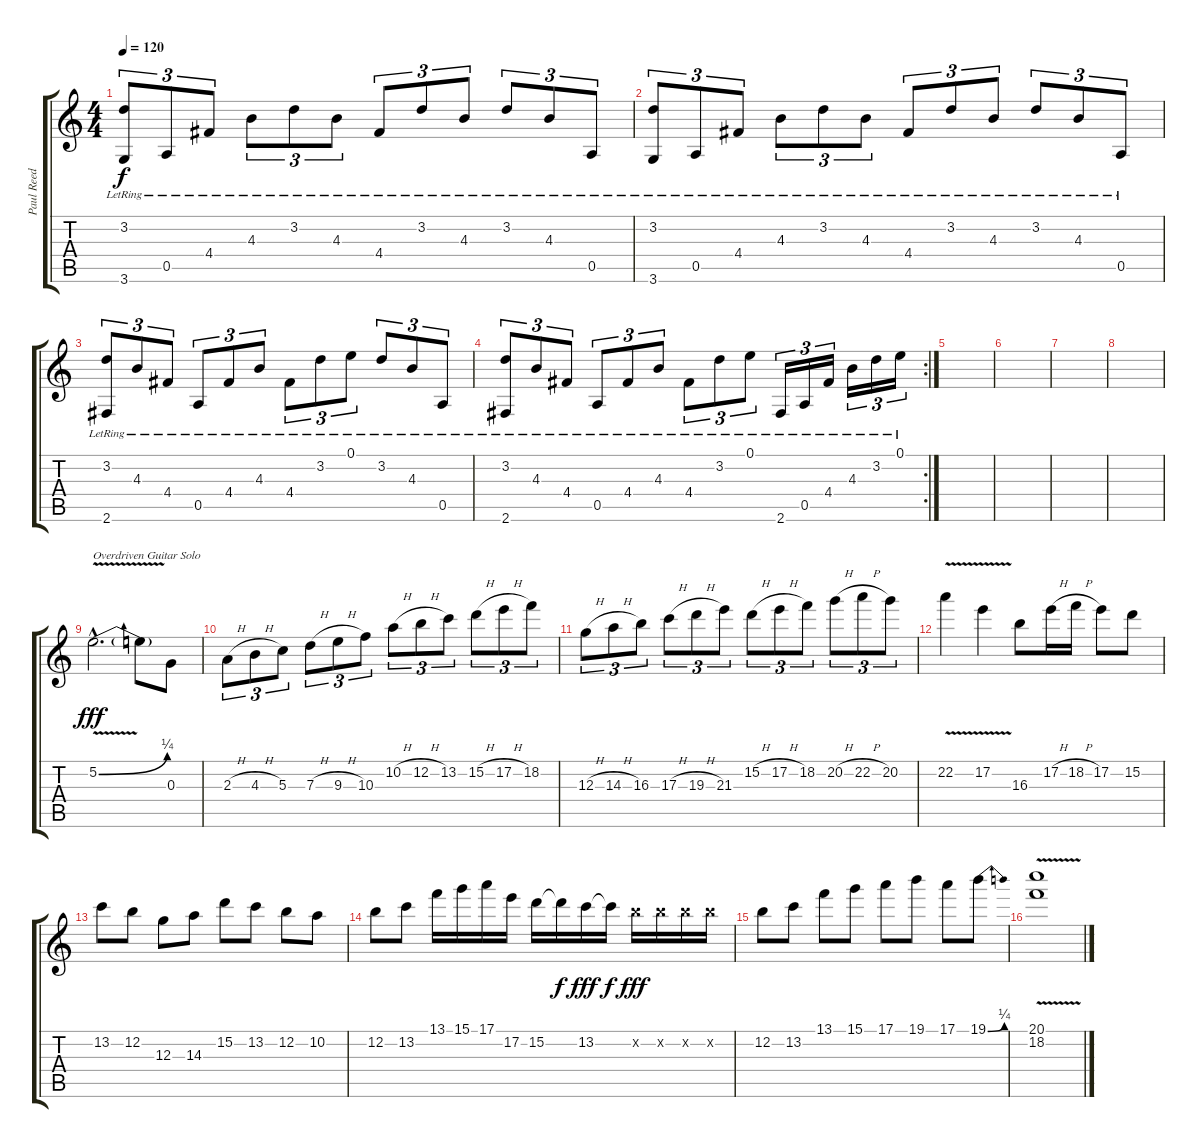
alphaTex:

\track ("Paul Reed Smith Custom 22" "Paul Reed ") {instrument electricguitarmuted}
\staff {score tabs}
\tuning (E4 B3 G3 D3 A2 E2) {hide}
\ts (4 4)
\tempo 120
\clef g2
\ks c
(3.2{lr} 3.6{lr}).8{tu (3 2) dy f} 0.5{lr}.8{tu (3 2)} 4.4{lr}.8{tu (3 2)} 4.3{lr}.8{tu (3 2)} 3.2{lr}.8{tu (3 2)} 4.3{lr}.8{tu (3 2)} 4.4{lr}.8{tu (3 2)} 3.2{lr}.8{tu (3 2)} 4.3{lr}.8{tu (3 2)} 3.2{lr}.8{tu (3 2)} 4.3{lr}.8{tu (3 2)} 0.5{lr}.8{tu (3 2)} |
(3.2{lr} 3.6{lr}).8{tu (3 2)} 0.5{lr}.8{tu (3 2)} 4.4{lr}.8{tu (3 2)} 4.3{lr}.8{tu (3 2)} 3.2{lr}.8{tu (3 2)} 4.3{lr}.8{tu (3 2)} 4.4{lr}.8{tu (3 2)} 3.2{lr}.8{tu (3 2)} 4.3{lr}.8{tu (3 2)} 3.2{lr}.8{tu (3 2)} 4.3{lr}.8{tu (3 2)} 0.5{lr}.8{tu (3 2)} |
(3.2{lr} 2.6{lr}).8{tu (3 2)} 4.3{lr}.8{tu (3 2)} 4.4{lr}.8{tu (3 2)} 0.5{lr}.8{tu (3 2)} 4.4{lr}.8{tu (3 2)} 4.3{lr}.8{tu (3 2)} 4.4{lr}.8{tu (3 2)} 3.2{lr}.8{tu (3 2)} 0.1{lr}.8{tu (3 2)} 3.2{lr}.8{tu (3 2)} 4.3{lr}.8{tu (3 2)} 0.5{lr}.8{tu (3 2)} |
\rc 2
(3.2{lr} 2.6{lr}).8{tu (3 2)} 4.3{lr}.8{tu (3 2)} 4.4{lr}.8{tu (3 2)} 0.5{lr}.8{tu (3 2)} 4.4{lr}.8{tu (3 2)} 4.3{lr}.8{tu (3 2)} 4.4{lr}.8{tu (3 2)} 3.2{lr}.8{tu (3 2)} 0.1{lr}.8{tu (3 2)} 2.6{lr}.16{tu (3 2)} 0.5{lr}.16{tu (3 2)} 4.4{lr}.16{tu (3 2)} 4.3{lr}.16{tu (3 2)} 3.2{lr}.16{tu (3 2)} 0.1{lr}.16{tu (3 2)} |
|
|
|
|
5.2{be (bend 0 0 60 1) v hac}.2{d txt "Overdriven Guitar Solo" dy fff volume 16 balance 16 instrument overdrivenguitar} 5.2{t}.8 0.3.8 |
2.3{h}.8{tu (3 2)} 4.3{h}.8{tu (3 2)} 5.3.8{tu (3 2)} 7.3{h}.8{tu (3 2)} 9.3{h}.8{tu (3 2)} 10.3.8{tu (3 2)} 10.2{h}.8{tu (3 2)} 12.2{h}.8{tu (3 2)} 13.2.8{tu (3 2)} 15.2{h}.8{tu (3 2)} 17.2{h}.8{tu (3 2)} 18.2.8{tu (3 2)} |
12.3{h}.8{tu (3 2)} 14.3{h}.8{tu (3 2)} 16.3.8{tu (3 2)} 17.3{h}.8{tu (3 2)} 19.3{h}.8{tu (3 2)} 21.3.8{tu (3 2)} 15.2{h}.8{tu (3 2)} 17.2{h}.8{tu (3 2)} 18.2.8{tu (3 2)} 20.2{h}.8{tu (3 2)} 22.2{h}.8{tu (3 2)} 20.2.8{tu (3 2)} |
22.2{v}.4 17.2{v}.4 16.3.8 17.2{h}.16 18.2{h}.16 17.2.8 15.2.8 |
13.2.8 12.2.8 12.3.8 14.3.8 15.2.8 13.2.8 12.2.8 10.2.8 |
12.2.8 13.2.8 13.1.16 15.1.16 17.1.16 17.2.16 15.2.16 15.2{t}.16{dy f} 13.2.16{dy fff} 13.2{t}.16{dy f} 12.2{x}.16{dy fff} 12.2{x}.16 12.2{x}.16 12.2{x}.16 |
12.2.8 13.2.8 13.1.8 15.1.8 17.1.8 19.1.8 17.1.8 19.1{be (bend 0 0 60 1)}.8 |
(20.1{v} 18.2).1
